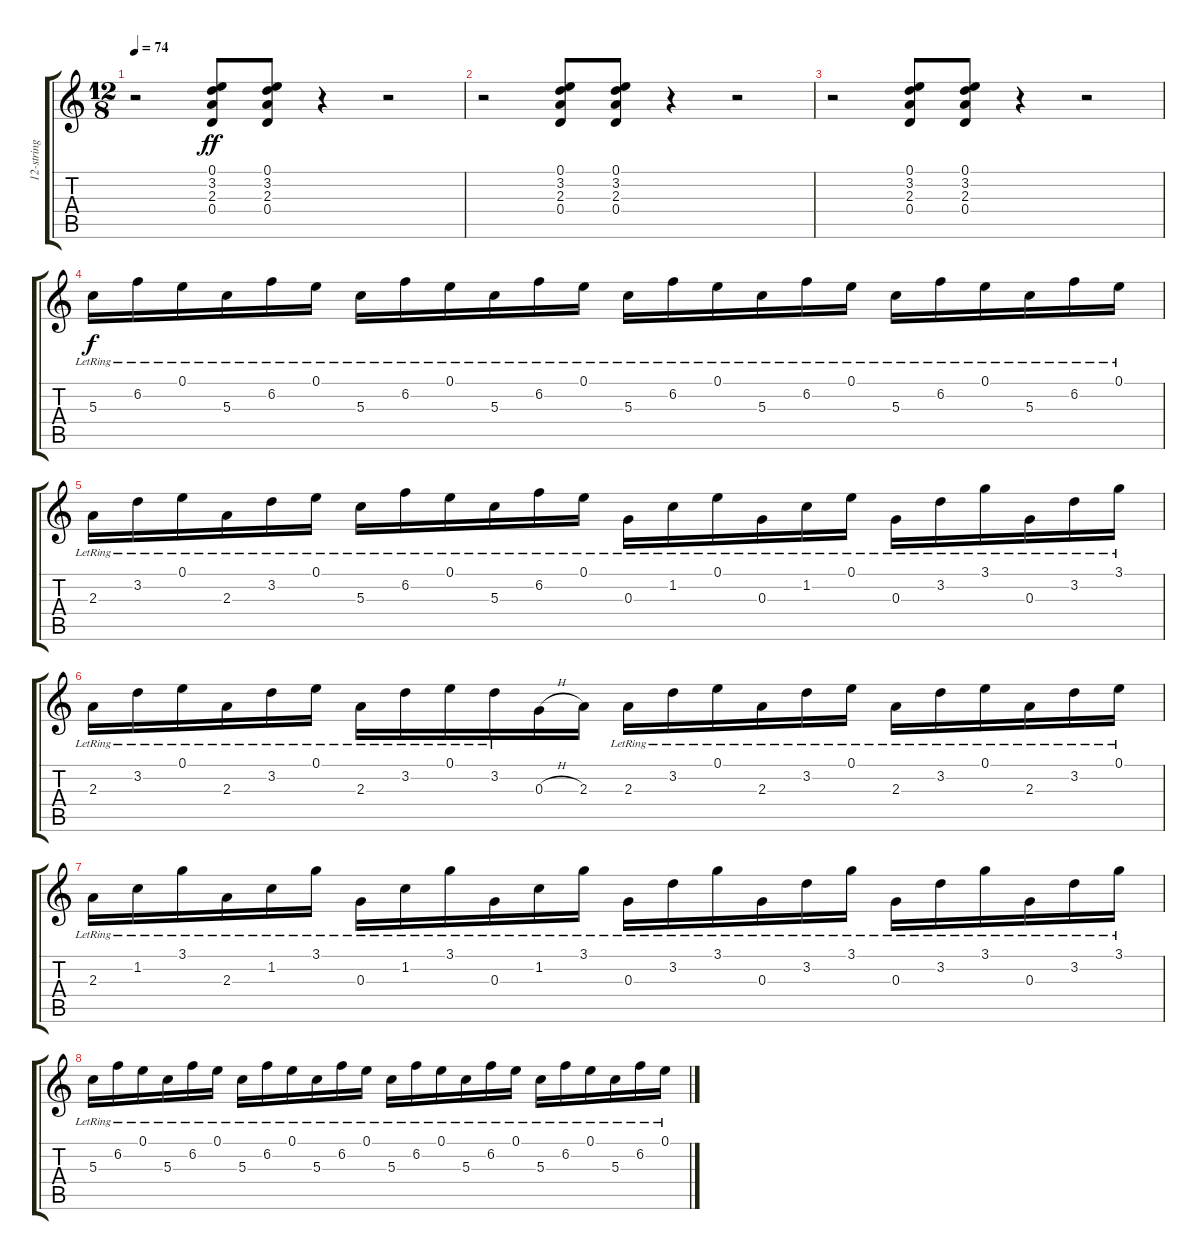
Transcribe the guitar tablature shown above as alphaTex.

\track ("12-string Acoustic" "12-string ") {instrument acousticguitarsteel}
\staff {score tabs}
\tuning (E4 B3 G3 D3 A2 E2) {hide}
\ts (12 8)
\tempo 74
\clef g2
\ks c
r.2{dy ff} (0.1 3.2 2.3 0.4).8 (0.1 3.2 2.3 0.4).8 r.4 r.2 |
r.2 (0.1 3.2 2.3 0.4).8 (0.1 3.2 2.3 0.4).8 r.4 r.2 |
r.2 (0.1 3.2 2.3 0.4).8 (0.1 3.2 2.3 0.4).8 r.4 r.2 |
5.3{lr}.16{dy f volume 11} 6.2{lr}.16 0.1{lr}.16 5.3{lr}.16 6.2{lr}.16 0.1{lr}.16 5.3{lr}.16{volume 13} 6.2{lr}.16 0.1{lr}.16 5.3{lr}.16 6.2{lr}.16 0.1{lr}.16 5.3{lr}.16{volume 14} 6.2{lr}.16 0.1{lr}.16 5.3{lr}.16 6.2{lr}.16 0.1{lr}.16 5.3{lr}.16{volume 14} 6.2{lr}.16 0.1{lr}.16 5.3{lr}.16 6.2{lr}.16 0.1{lr}.16 |
2.3{lr}.16 3.2{lr}.16 0.1{lr}.16 2.3{lr}.16 3.2{lr}.16 0.1{lr}.16 5.3{lr}.16 6.2{lr}.16 0.1{lr}.16 5.3{lr}.16 6.2{lr}.16 0.1{lr}.16 0.3{lr}.16 1.2{lr}.16 0.1{lr}.16 0.3{lr}.16 1.2{lr}.16 0.1{lr}.16 0.3{lr}.16 3.2{lr}.16 3.1{lr}.16 0.3{lr}.16 3.2{lr}.16 3.1{lr}.16 |
2.3{lr}.16 3.2{lr}.16 0.1{lr}.16 2.3{lr}.16 3.2{lr}.16 0.1{lr}.16 2.3{lr}.16 3.2{lr}.16 0.1{lr}.16 3.2{lr}.16 0.3{h}.16 2.3.16 2.3{lr}.16 3.2{lr}.16 0.1{lr}.16 2.3{lr}.16 3.2{lr}.16 0.1{lr}.16 2.3{lr}.16 3.2{lr}.16 0.1{lr}.16 2.3{lr}.16 3.2{lr}.16 0.1{lr}.16 |
2.3{lr}.16 1.2{lr}.16 3.1{lr}.16 2.3{lr}.16 1.2{lr}.16 3.1{lr}.16 0.3{lr}.16 1.2{lr}.16 3.1{lr}.16 0.3{lr}.16 1.2{lr}.16 3.1{lr}.16 0.3{lr}.16 3.2{lr}.16 3.1{lr}.16 0.3{lr}.16 3.2{lr}.16 3.1{lr}.16 0.3{lr}.16 3.2{lr}.16 3.1{lr}.16 0.3{lr}.16 3.2{lr}.16 3.1{lr}.16 |
5.3{lr}.16 6.2{lr}.16 0.1{lr}.16 5.3{lr}.16 6.2{lr}.16 0.1{lr}.16 5.3{lr}.16 6.2{lr}.16 0.1{lr}.16 5.3{lr}.16 6.2{lr}.16 0.1{lr}.16 5.3{lr}.16 6.2{lr}.16 0.1{lr}.16 5.3{lr}.16 6.2{lr}.16 0.1{lr}.16 5.3{lr}.16 6.2{lr}.16 0.1{lr}.16 5.3{lr}.16 6.2{lr}.16 0.1{lr}.16
